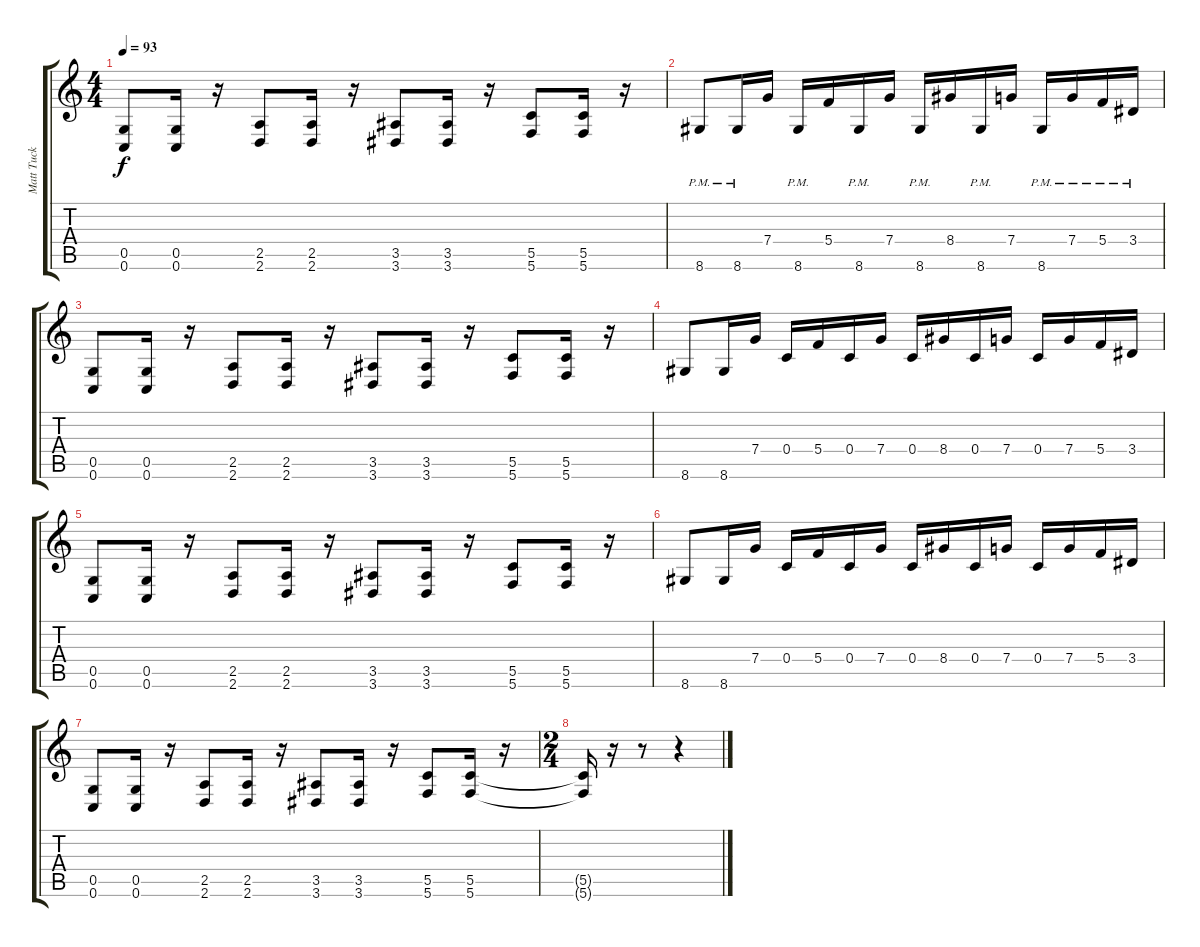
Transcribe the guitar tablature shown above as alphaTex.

\track ("Matt Tuck" "Matt Tuck") {instrument distortionguitar}
\staff {score tabs}
\tuning (D4 A3 F3 C3 G2 C2) {hide}
\ts (4 4)
\tempo 93
\clef g2
\ks c
(0.5 0.6).8{dy f} (0.5 0.6).16 r.16 (2.5 2.6).8 (2.5 2.6).16 r.16 (3.5 3.6).8 (3.5 3.6).16 r.16 (5.5 5.6).8 (5.5 5.6).16 r.16 |
8.6{pm}.8 8.6{pm}.16 7.4.16 8.6{pm}.16 5.4.16 8.6{pm}.16 7.4.16 8.6{pm}.16 8.4.16 8.6{pm}.16 7.4.16 8.6{pm}.16 7.4{pm}.16 5.4{pm}.16 3.4{pm}.16 |
(0.5 0.6).8 (0.5 0.6).16 r.16 (2.5 2.6).8 (2.5 2.6).16 r.16 (3.5 3.6).8 (3.5 3.6).16 r.16 (5.5 5.6).8 (5.5 5.6).16 r.16 |
8.6.8 8.6.16 7.4.16 0.4.16 5.4.16 0.4.16 7.4.16 0.4.16 8.4.16 0.4.16 7.4.16 0.4.16 7.4.16 5.4.16 3.4.16 |
(0.5 0.6).8 (0.5 0.6).16 r.16 (2.5 2.6).8 (2.5 2.6).16 r.16 (3.5 3.6).8 (3.5 3.6).16 r.16 (5.5 5.6).8 (5.5 5.6).16 r.16 |
8.6.8 8.6.16 7.4.16 0.4.16 5.4.16 0.4.16 7.4.16 0.4.16 8.4.16 0.4.16 7.4.16 0.4.16 7.4.16 5.4.16 3.4.16 |
(0.5 0.6).8 (0.5 0.6).16 r.16 (2.5 2.6).8 (2.5 2.6).16 r.16 (3.5 3.6).8 (3.5 3.6).16 r.16 (5.5 5.6).8 (5.5 5.6).16 r.16 |
\ts (2 4)
(5.5{t} 5.6{t}).16 r.16 r.8 r.4
